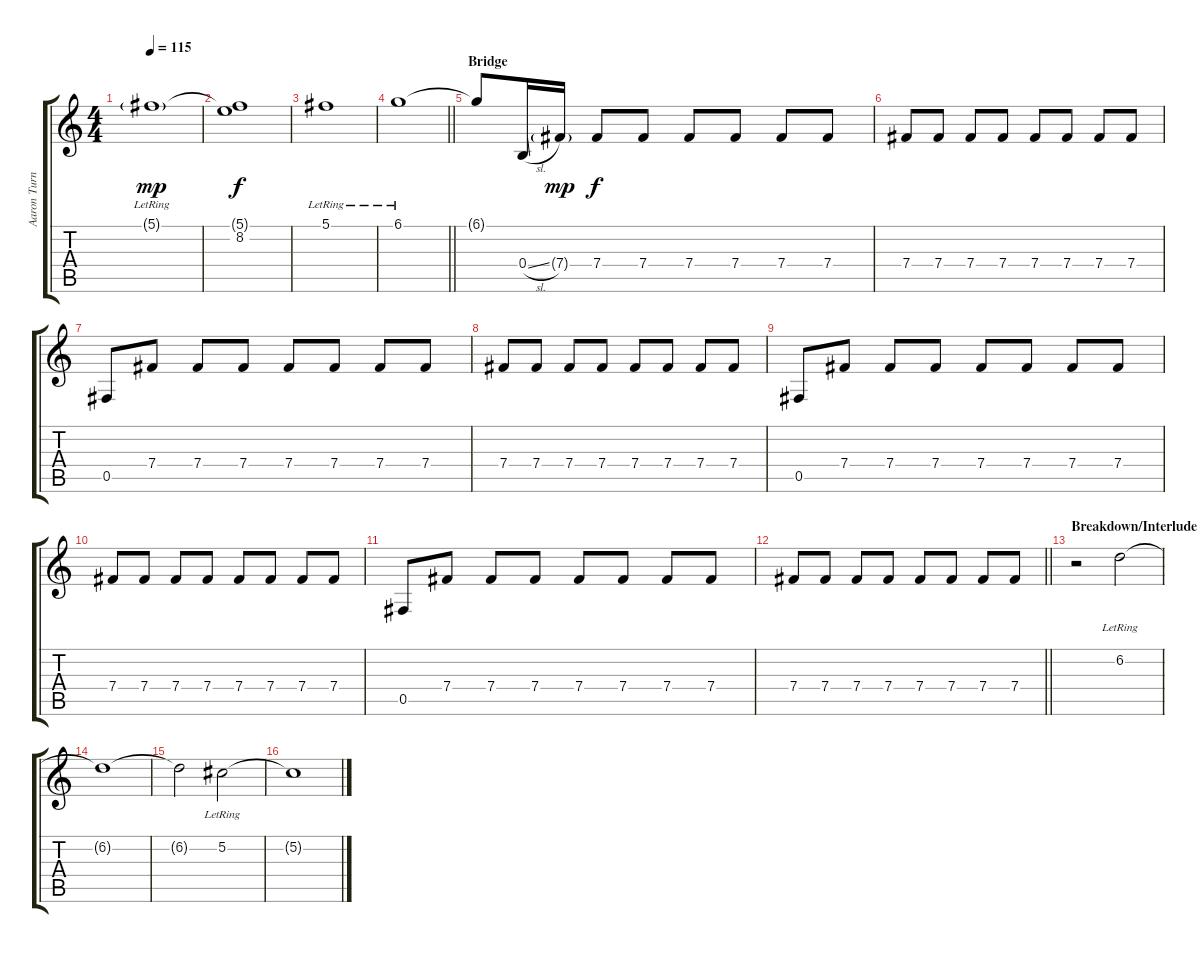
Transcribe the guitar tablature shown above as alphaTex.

\track ("Aaron Turner" "Aaron Turn") {instrument distortionguitar}
\staff {score tabs}
\tuning (Db4 Ab3 E3 B2 Gb2 B1) {hide}
\ts (4 4)
\tempo 115
\clef g2
\ks c
5.1{g lr}.1{dy mp} |
(5.1{t} 8.2{t}).1{dy f} |
5.1{lr}.1 |
\barLineRight lightlight
6.1{lr}.1 |
\section ("" "Bridge")
6.1{t}.8 0.4{sl}.16{instrument distortionguitar} 7.4{g}.16{dy mp} 7.4.8{dy f} 7.4.8 7.4.8 7.4.8 7.4.8 7.4.8 |
7.4.8 7.4.8 7.4.8 7.4.8 7.4.8 7.4.8 7.4.8 7.4.8 |
0.5.8 7.4.8 7.4.8 7.4.8 7.4.8 7.4.8 7.4.8 7.4.8 |
7.4.8 7.4.8 7.4.8 7.4.8 7.4.8 7.4.8 7.4.8 7.4.8 |
0.5.8 7.4.8 7.4.8 7.4.8 7.4.8 7.4.8 7.4.8 7.4.8 |
7.4.8 7.4.8 7.4.8 7.4.8 7.4.8 7.4.8 7.4.8 7.4.8 |
0.5.8 7.4.8 7.4.8 7.4.8 7.4.8 7.4.8 7.4.8 7.4.8 |
\barLineRight lightlight
7.4.8 7.4.8 7.4.8 7.4.8 7.4.8 7.4.8 7.4.8 7.4.8 |
\section ("" "Breakdown/Interlude")
r.2{instrument electricguitarjazz} 6.2{lr}.2 |
6.2{t}.1 |
6.2{t}.2 5.2{lr}.2 |
5.2{t}.1
